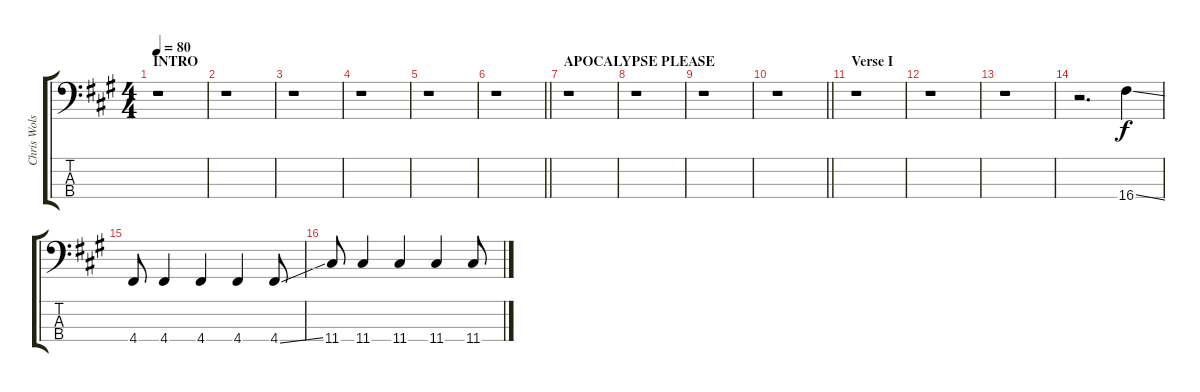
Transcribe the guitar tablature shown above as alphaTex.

\track ("Chris Wolstenholme Bass" "Chris Wols") {instrument electricbassfinger}
\staff {score tabs}
\tuning (G2 D2 A1 D1) {hide}
\ts (4 4)
\section ("" "INTRO")
\tempo 80
\clef f4
\ks a
r.1{dy f instrument electricbassfinger} |
r.1 |
r.1 |
r.1 |
r.1 |
\barLineRight lightlight
r.1 |
\section ("" "APOCALYPSE PLEASE")
r.1 |
r.1 |
r.1 |
\barLineRight lightlight
r.1 |
\section ("" "Verse I")
r.1 |
r.1 |
r.1 |
r.2{d} 16.4{ss}.4 |
4.4.8 4.4.4 4.4.4 4.4.4 4.4{ss}.8 |
11.4.8 11.4.4 11.4.4 11.4.4 11.4.8
